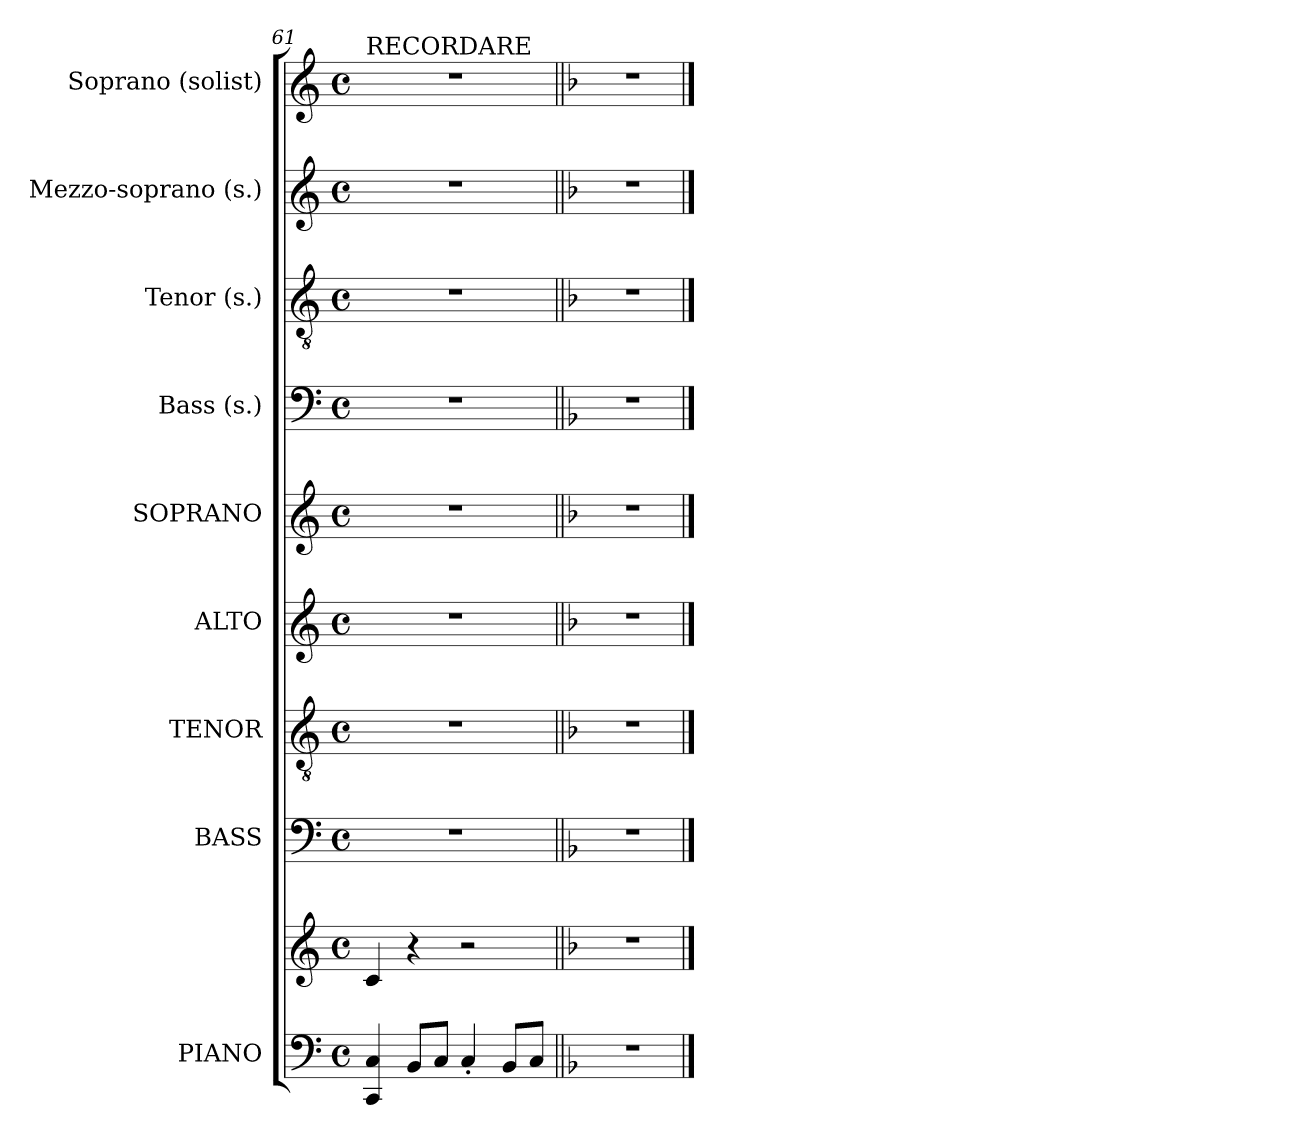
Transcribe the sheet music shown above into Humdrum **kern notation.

**kern	**kern	**kern	**kern	**kern	**kern	**kern	**kern	**kern	**kern
*part9	*part9	*part8	*part7	*part6	*part5	*part4	*part3	*part2	*part1
*staff10	*staff9	*staff8	*staff7	*staff6	*staff5	*staff4	*staff3	*staff2	*staff1
*I"PIANO	*	*I"BASS	*I"TENOR	*I"ALTO	*I"SOPRANO	*I"Bass (s.)	*I"Tenor (s.)	*I"Mezzo-soprano (s.)	*I"Soprano (solist)
*I'Pno.	*	*I'B.	*I'T.	*I'A.	*I'S.	*I'B.	*I'T.	*I'M-S.	*I'S.
*clefF4	*clefG2	*clefF4	*clefGv2	*clefG2	*clefG2	*clefF4	*clefGv2	*clefG2	*clefG2
*	*	*	*ITrd7c12	*	*	*	*ITrd7c12	*	*
*k[]	*k[]	*k[]	*k[]	*k[]	*k[]	*k[]	*k[]	*k[]	*k[]
*M4/4	*M4/4	*M4/4	*M4/4	*M4/4	*M4/4	*M4/4	*M4/4	*M4/4	*M4/4
*met(c)	*met(c)	*met(c)	*met(c)	*met(c)	*met(c)	*met(c)	*met(c)	*met(c)	*met(c)
=61	=61	=61	=61	=61	=61	=61	=61	=61	=61
!	!	!	!	!	!	!	!	!	!LO:TX:a:t=RECORDARE
4CCi/ 4Ci	4ci/	1r	1r	1r	1r	1r	1r	1r	1r
8BBi/L	4r	.	.	.	.	.	.	.	.
8Ci/J	.	.	.	.	.	.	.	.	.
4C'i/	2r	.	.	.	.	.	.	.	.
8BBi/L	.	.	.	.	.	.	.	.	.
8Ci/J	.	.	.	.	.	.	.	.	.
=62||	=62||	=62||	=62||	=62||	=62||	=62||	=62||	=62||	=62||
*k[b-]	*k[b-]	*k[b-]	*k[b-]	*k[b-]	*k[b-]	*k[b-]	*k[b-]	*k[b-]	*k[b-]
*F:	*F:	*F:	*F:	*F:	*F:	*F:	*F:	*F:	*F:
1r	1r	1r	1r	1r	1r	1r	1r	1r	1r
==	==	==	==	==	==	==	==	==	==
*-	*-	*-	*-	*-	*-	*-	*-	*-	*-
